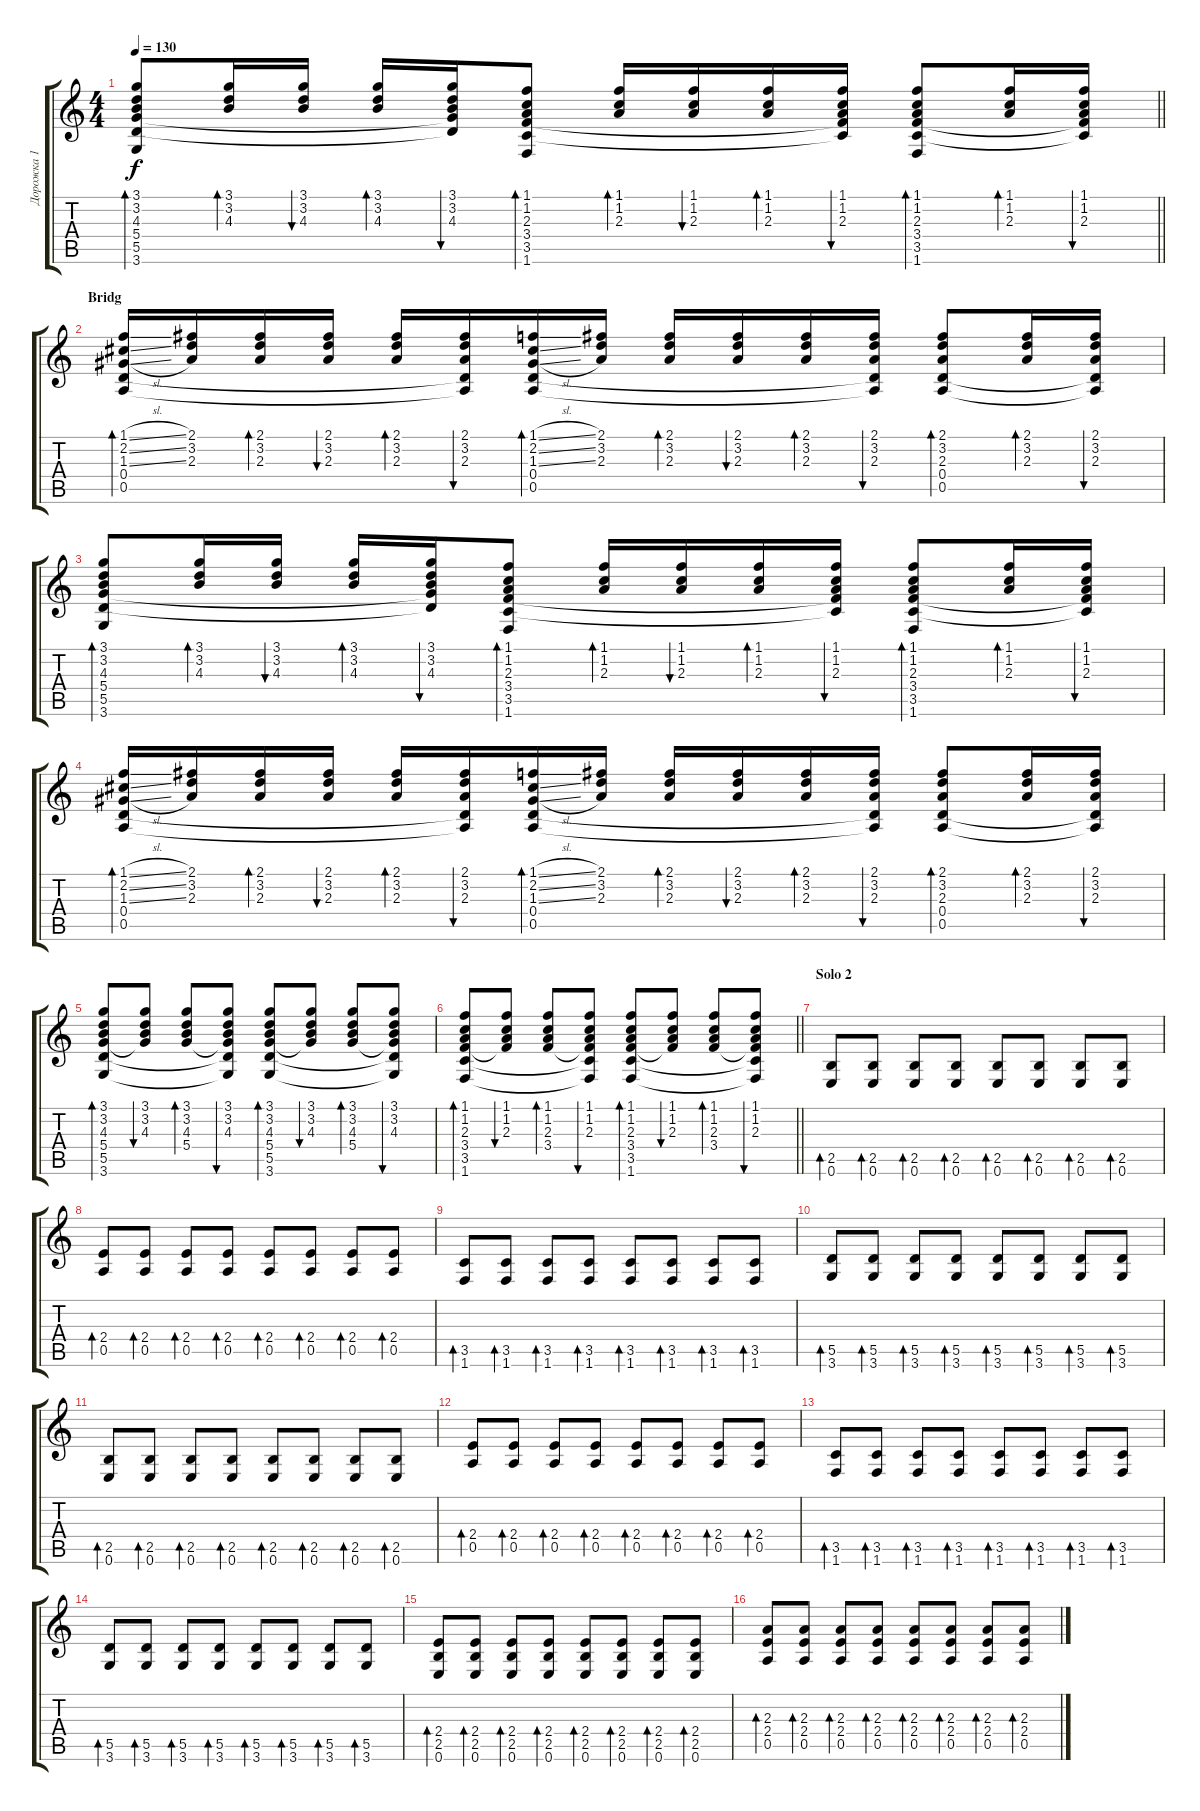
\track ("Дорожка 1" "Дорожка 1") {instrument acousticguitarsteel}
\staff {score tabs}
\tuning (E4 B3 G3 D3 A2 E2) {hide}
\ts (4 4)
\tempo 130
\clef g2
\barLineRight lightlight
\ks c
(3.1 3.2 4.3 5.4 5.5 3.6).8{bd 60 dy f} (3.1 3.2 4.3).16{bd 60} (3.1 3.2 4.3).16{bu 60} (3.1 3.2 4.3).16{bd 60} (3.1 3.2 4.3 5.4{t} 5.5{t}).16{bu 60} (1.1 1.2 2.3 3.4 3.5 1.6).8{bd 60} (1.1 1.2 2.3).16{bd 60} (1.1 1.2 2.3).16{bu 60} (1.1 1.2 2.3).16{bd 60} (1.1 1.2 2.3 3.4{t} 3.5{t}).16{bu 60} (1.1 1.2 2.3 3.4 3.5 1.6).8{bd 60} (1.1 1.2 2.3).16{bd 60} (1.1 1.2 2.3 3.4{t} 3.5{t}).16{bu 60} |
\section ("" "Bridg")
(1.1{sl} 2.2{sl} 1.3{sl} 0.4 0.5).16{bd 60} (2.1 3.2 2.3).16 (2.1 3.2 2.3).16{bd 60} (2.1 3.2 2.3).16{bu 60} (2.1 3.2 2.3).16{bd 60} (2.1 3.2 2.3 0.4{t} 0.5{t}).16{bu 60} (1.1{sl} 2.2{sl} 1.3{sl} 0.4 0.5).16{bd 60} (2.1 3.2 2.3).16 (2.1 3.2 2.3).16{bd 60} (2.1 3.2 2.3).16{bu 60} (2.1 3.2 2.3).16{bd 60} (2.1 3.2 2.3 0.4{t} 0.5{t}).16{bu 60} (2.1 3.2 2.3 0.4 0.5).8{bd 60} (2.1 3.2 2.3).16{bd 60} (2.1 3.2 2.3 0.4{t} 0.5{t}).16{bu 60} |
(3.1 3.2 4.3 5.4 5.5 3.6).8{bd 60} (3.1 3.2 4.3).16{bd 60} (3.1 3.2 4.3).16{bu 60} (3.1 3.2 4.3).16{bd 60} (3.1 3.2 4.3 5.4{t} 5.5{t}).16{bu 60} (1.1 1.2 2.3 3.4 3.5 1.6).8{bd 60} (1.1 1.2 2.3).16{bd 60} (1.1 1.2 2.3).16{bu 60} (1.1 1.2 2.3).16{bd 60} (1.1 1.2 2.3 3.4{t} 3.5{t}).16{bu 60} (1.1 1.2 2.3 3.4 3.5 1.6).8{bd 60} (1.1 1.2 2.3).16{bd 60} (1.1 1.2 2.3 3.4{t} 3.5{t}).16{bu 60} |
(1.1{sl} 2.2{sl} 1.3{sl} 0.4 0.5).16{bd 60} (2.1 3.2 2.3).16 (2.1 3.2 2.3).16{bd 60} (2.1 3.2 2.3).16{bu 60} (2.1 3.2 2.3).16{bd 60} (2.1 3.2 2.3 0.4{t} 0.5{t}).16{bu 60} (1.1{sl} 2.2{sl} 1.3{sl} 0.4 0.5).16{bd 60} (2.1 3.2 2.3).16 (2.1 3.2 2.3).16{bd 60} (2.1 3.2 2.3).16{bu 60} (2.1 3.2 2.3).16{bd 60} (2.1 3.2 2.3 0.4{t} 0.5{t}).16{bu 60} (2.1 3.2 2.3 0.4 0.5).8{bd 60} (2.1 3.2 2.3).16{bd 60} (2.1 3.2 2.3 0.4{t} 0.5{t}).16{bu 60} |
(3.1 3.2 4.3 5.4 5.5 3.6).8{bd 60} (3.1 3.2 4.3 5.4{t}).8{bu 60} (3.1 3.2 4.3 5.4).8{bd 60} (3.1 3.2 4.3 5.4{t} 5.5{t} 3.6{t}).8{bu 60} (3.1 3.2 4.3 5.4 5.5 3.6).8{bd 60} (3.1 3.2 4.3 5.4{t}).8{bu 60} (3.1 3.2 4.3 5.4).8{bd 60} (3.1 3.2 4.3 5.4{t} 5.5{t} 3.6{t}).8{bu 60} |
\barLineRight lightlight
(1.1 1.2 2.3 3.4 3.5 1.6).8{bd 60} (1.1 1.2 2.3 3.4{t}).8{bu 60} (1.1 1.2 2.3 3.4).8{bd 60} (1.1 1.2 2.3 3.4{t} 3.5{t} 1.6{t}).8{bu 60} (1.1 1.2 2.3 3.4 3.5 1.6).8{bd 60} (1.1 1.2 2.3 3.4{t}).8{bu 60} (1.1 1.2 2.3 3.4).8{bd 60} (1.1 1.2 2.3 3.4{t} 3.5{t} 1.6{t}).8{bu 60} |
\section ("" "Solo 2")
(2.5 0.6).8{bd 60} (2.5 0.6).8{bd 60} (2.5 0.6).8{bd 60} (2.5 0.6).8{bd 60} (2.5 0.6).8{bd 60} (2.5 0.6).8{bd 60} (2.5 0.6).8{bd 60} (2.5 0.6).8{bd 60} |
(2.4 0.5).8{bd 60} (2.4 0.5).8{bd 60} (2.4 0.5).8{bd 60} (2.4 0.5).8{bd 60} (2.4 0.5).8{bd 60} (2.4 0.5).8{bd 60} (2.4 0.5).8{bd 60} (2.4 0.5).8{bd 60} |
(3.5 1.6).8{bd 60} (3.5 1.6).8{bd 60} (3.5 1.6).8{bd 60} (3.5 1.6).8{bd 60} (3.5 1.6).8{bd 60} (3.5 1.6).8{bd 60} (3.5 1.6).8{bd 60} (3.5 1.6).8{bd 60} |
(5.5 3.6).8{bd 60} (5.5 3.6).8{bd 60} (5.5 3.6).8{bd 60} (5.5 3.6).8{bd 60} (5.5 3.6).8{bd 60} (5.5 3.6).8{bd 60} (5.5 3.6).8{bd 60} (5.5 3.6).8{bd 60} |
(2.5 0.6).8{bd 60} (2.5 0.6).8{bd 60} (2.5 0.6).8{bd 60} (2.5 0.6).8{bd 60} (2.5 0.6).8{bd 60} (2.5 0.6).8{bd 60} (2.5 0.6).8{bd 60} (2.5 0.6).8{bd 60} |
(2.4 0.5).8{bd 60} (2.4 0.5).8{bd 60} (2.4 0.5).8{bd 60} (2.4 0.5).8{bd 60} (2.4 0.5).8{bd 60} (2.4 0.5).8{bd 60} (2.4 0.5).8{bd 60} (2.4 0.5).8{bd 60} |
(3.5 1.6).8{bd 60} (3.5 1.6).8{bd 60} (3.5 1.6).8{bd 60} (3.5 1.6).8{bd 60} (3.5 1.6).8{bd 60} (3.5 1.6).8{bd 60} (3.5 1.6).8{bd 60} (3.5 1.6).8{bd 60} |
(5.5 3.6).8{bd 60} (5.5 3.6).8{bd 60} (5.5 3.6).8{bd 60} (5.5 3.6).8{bd 60} (5.5 3.6).8{bd 60} (5.5 3.6).8{bd 60} (5.5 3.6).8{bd 60} (5.5 3.6).8{bd 60} |
(2.4 2.5 0.6).8{bd 60} (2.4 2.5 0.6).8{bd 60} (2.4 2.5 0.6).8{bd 60} (2.4 2.5 0.6).8{bd 60} (2.4 2.5 0.6).8{bd 60} (2.4 2.5 0.6).8{bd 60} (2.4 2.5 0.6).8{bd 60} (2.4 2.5 0.6).8{bd 60} |
(2.3 2.4 0.5).8{bd 60} (2.3 2.4 0.5).8{bd 60} (2.3 2.4 0.5).8{bd 60} (2.3 2.4 0.5).8{bd 60} (2.3 2.4 0.5).8{bd 60} (2.3 2.4 0.5).8{bd 60} (2.3 2.4 0.5).8{bd 60} (2.3 2.4 0.5).8{bd 60}
